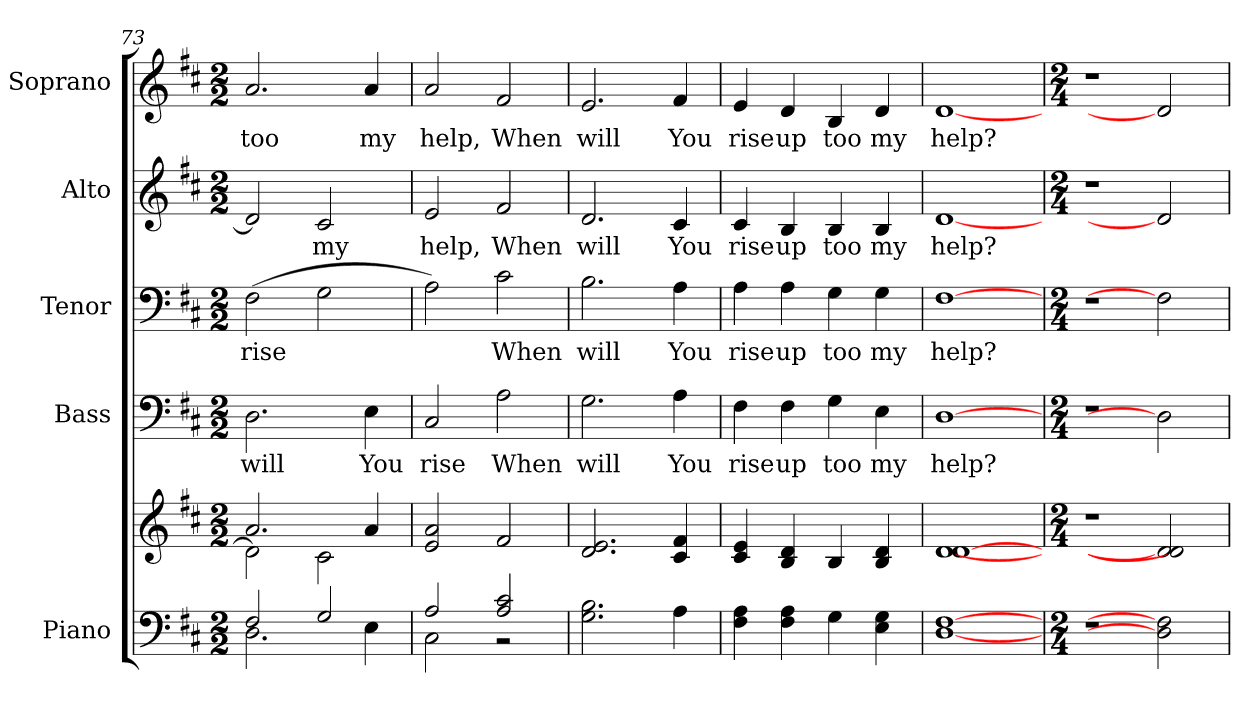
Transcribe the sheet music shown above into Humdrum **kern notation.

**kern	**kern	**kern	**text	**kern	**text	**kern	**text	**kern	**text
*part5	*part5	*part4	*part4	*part3	*part3	*part2	*part2	*part1	*part1
*staff6	*staff5	*staff4	*staff4	*staff3	*staff3	*staff2	*staff2	*staff1	*staff1
*I"Piano	*	*I"Bass	*	*I"Tenor	*	*I"Alto	*	*I"Soprano	*
*I'Pno.	*	*I'B.	*	*I'T.	*	*I'A.	*	*I'S.	*
*clefF4	*clefG2	*clefF4	*	*clefF4	*	*clefG2	*	*clefG2	*
*k[f#c#]	*k[f#c#]	*k[f#c#]	*	*k[f#c#]	*	*k[f#c#]	*	*k[f#c#]	*
*D:	*D:	*D:	*	*D:	*	*D:	*	*D:	*
*M2/2	*M2/2	*M2/2	*	*M2/2	*	*M2/2	*	*M2/2	*
=73	=73	=73	=73	=73	=73	=73	=73	=73	=73
*^	*^	*	*	*	*	*	*	*	*
!	!	!	!	!	!LO:LY:b:color=#000000	!	!	!	!	!	!
!	!	!	!	!	!	!	!LO:LY:b:color=#000000	!	!	!	!
!	!	!	!	!	!	!	!	!	!	!	!LO:LY:b:color=#000000
2F#i/	2.Di\	2.ai/	2di\]	2.Di\	will	(2F#i\	rise	2di/]	.	2.ai/	too
!	!	!	!	!	!	!	!	!	!LO:LY:b:color=#000000	!	!
2Gi/	.	.	2c#i\	.	.	2Gi\	.	2c#i/	my	.	.
!	!	!	!	!	!LO:LY:b:color=#000000	!	!	!	!	!	!
!	!	!	!	!	!	!	!	!	!	!	!LO:LY:b:color=#000000
.	4Ei\	4ai/	.	4Ei\	You	.	.	.	.	4ai/	my
*	*	*v	*v	*	*	*	*	*	*	*	*
=74	=74	=74	=74	=74	=74	=74	=74	=74	=74	=74
!	!	!	!	!LO:LY:b:color=#000000	!	!	!	!	!	!
!	!	!	!	!	!	!	!	!LO:LY:b:color=#000000	!	!
!	!	!	!	!	!	!	!	!	!	!LO:LY:b:color=#000000
2Ai/	2C#i\	2ei/ 2ai	2C#i/	rise	2Ai\)	.	2ei/	help,	2ai/	help,
!	!	!	!	!LO:LY:b:color=#000000	!	!	!	!	!	!
!	!	!	!	!	!	!LO:LY:b:color=#000000	!	!	!	!
!	!	!	!	!	!	!	!	!LO:LY:b:color=#000000	!	!
!	!	!	!	!	!	!	!	!	!	!LO:LY:b:color=#000000
2Ai/ 2c#i	2r	2f#i/	2Ai\	When	2c#i\	When	2f#i/	When	2f#i/	When
*v	*v	*	*	*	*	*	*	*	*	*
=75	=75	=75	=75	=75	=75	=75	=75	=75	=75
*^	*	*	*	*	*	*	*	*	*
!	!	!	!	!LO:LY:b:color=#000000	!	!	!	!	!	!
*v	*v	*	*	*	*	*	*	*	*	*
*^	*	*	*	*	*	*	*	*	*
!	!	!	!	!	!	!LO:LY:b:color=#000000	!	!	!	!
*v	*v	*	*	*	*	*	*	*	*	*
*^	*	*	*	*	*	*	*	*	*
!	!	!	!	!	!	!	!	!LO:LY:b:color=#000000	!	!
*v	*v	*	*	*	*	*	*	*	*	*
*^	*	*	*	*	*	*	*	*	*
!	!	!	!	!	!	!	!	!	!	!LO:LY:b:color=#000000
*v	*v	*	*	*	*	*	*	*	*	*
2.Gi\ 2.Bi	2.di/ 2.ei	2.Gi\	will	2.Bi\	will	2.di/	will	2.ei/	will
!	!	!	!LO:LY:b:color=#000000	!	!	!	!	!	!
!	!	!	!	!	!LO:LY:b:color=#000000	!	!	!	!
!	!	!	!	!	!	!	!LO:LY:b:color=#000000	!	!
!	!	!	!	!	!	!	!	!	!LO:LY:b:color=#000000
4Ai\	4c#i/ 4f#i	4Ai\	You	4Ai\	You	4c#i/	You	4f#i/	You
=76	=76	=76	=76	=76	=76	=76	=76	=76	=76
!	!	!	!LO:LY:b:color=#000000	!	!	!	!	!	!
!	!	!	!	!	!LO:LY:b:color=#000000	!	!	!	!
!	!	!	!	!	!	!	!LO:LY:b:color=#000000	!	!
!	!	!	!	!	!	!	!	!	!LO:LY:b:color=#000000
4F#i\ 4Ai	4c#i/ 4ei	4F#i\	rise	4Ai\	rise	4c#i/	rise	4ei/	rise
!	!	!	!LO:LY:b:color=#000000	!	!	!	!	!	!
!	!	!	!	!	!LO:LY:b:color=#000000	!	!	!	!
!	!	!	!	!	!	!	!LO:LY:b:color=#000000	!	!
!	!	!	!	!	!	!	!	!	!LO:LY:b:color=#000000
4F#i\ 4Ai	4Bi/ 4di	4F#i\	up	4Ai\	up	4Bi/	up	4di/	up
!	!	!	!LO:LY:b:color=#000000	!	!	!	!	!	!
!	!	!	!	!	!LO:LY:b:color=#000000	!	!	!	!
!	!	!	!	!	!	!	!LO:LY:b:color=#000000	!	!
!	!	!	!	!	!	!	!	!	!LO:LY:b:color=#000000
4Gi\	4Bi/	4Gi\	too	4Gi\	too	4Bi/	too	4Bi/	too
!	!	!	!LO:LY:b:color=#000000	!	!	!	!	!	!
!	!	!	!	!	!LO:LY:b:color=#000000	!	!	!	!
!	!	!	!	!	!	!	!LO:LY:b:color=#000000	!	!
!	!	!	!	!	!	!	!	!	!LO:LY:b:color=#000000
4Ei\ 4Gi	4Bi/ 4di	4Ei\	my	4Gi\	my	4Bi/	my	4di/	my
!!LO:PB:g=z
=77	=77	=77	=77	=77	=77	=77	=77	=77	=77
!	!	!	!LO:LY:b:color=#000000	!	!	!	!	!	!
!	!	!	!	!	!LO:LY:b:color=#000000	!	!	!	!
!	!	!	!	!	!	!	!LO:LY:b:color=#000000	!	!
!	!	!	!	!	!	!	!	!	!LO:LY:b:color=#000000
[1Di [1F#i	[1di [1di	[1Di	help?	[1F#i	help?	[1di	help?	[1di	help?
=78	=78	=78	=78	=78	=78	=78	=78	=78	=78
*M2/4	*M2/4	*M2/4	*	*M2/4	*	*M2/4	*	*M2/4	*
!LO:N:vis=1	!LO:N:vis=1	!LO:N:vis=1	!	!LO:N:vis=1	!	!LO:N:vis=1	!	!LO:N:vis=1	!
2r	2r	2r	.	2r	.	2r	.	2r	.
2Di] 2F#i]	2di] 2di]	2Di]	.	2F#i]	.	2di]	.	2di]	.
=	=	=	=	=	=	=	=	=	=
*-	*-	*-	*-	*-	*-	*-	*-	*-	*-
